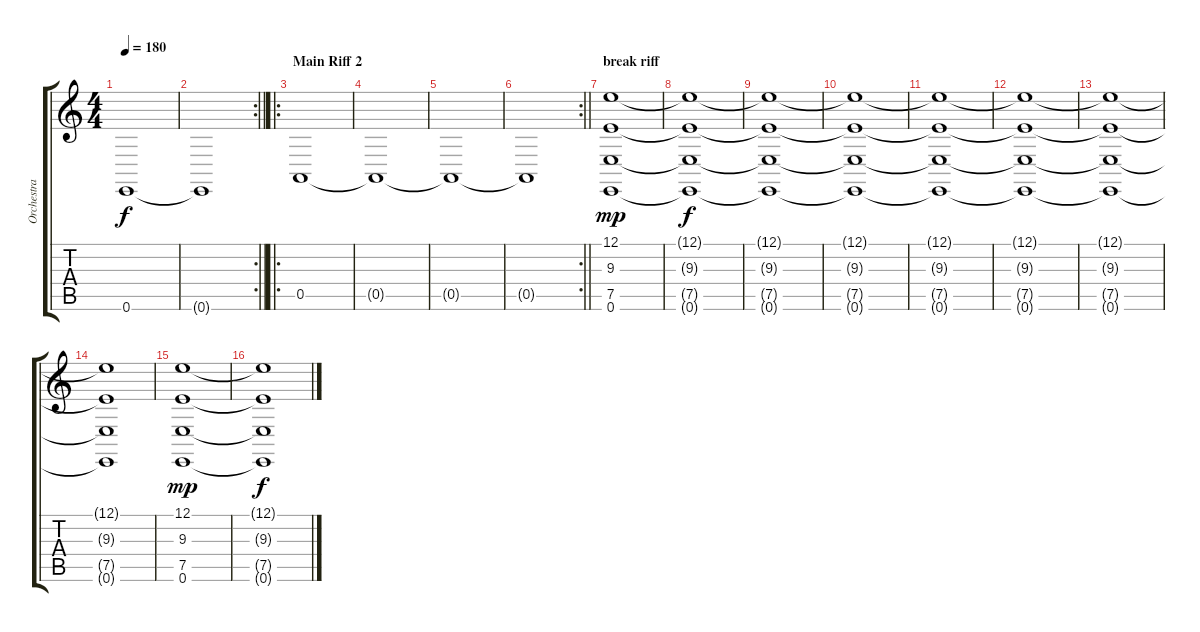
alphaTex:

\track ("Orchestra 2" "Orchestra ") {instrument stringensemble1}
\staff {score tabs}
\tuning (E4 B3 G3 D3 A2 E2) {hide}
\ts (4 4)
\tempo 180
\clef g2
\ks c
0.6{t}.1{dy f} |
\rc 2
\barLineRight lightlight
0.6{t}.1 |
\ro
\section ("" "Main Riff 2")
0.5.1 |
0.5{t}.1 |
0.5{t}.1 |
\rc 2
\barLineRight lightlight
0.5{t}.1 |
\section ("" "break riff")
(12.1 9.3 7.5 0.6).1{dy mp instrument churchorgan} |
(12.1{t} 9.3{t} 7.5{t} 0.6{t}).1{dy f} |
(12.1{t} 9.3{t} 7.5{t} 0.6{t}).1 |
(12.1{t} 9.3{t} 7.5{t} 0.6{t}).1 |
(12.1{t} 9.3{t} 7.5{t} 0.6{t}).1 |
(12.1{t} 9.3{t} 7.5{t} 0.6{t}).1 |
(12.1{t} 9.3{t} 7.5{t} 0.6{t}).1 |
(12.1{t} 9.3{t} 7.5{t} 0.6{t}).1 |
(12.1 9.3 7.5 0.6).1{dy mp} |
(12.1{t} 9.3{t} 7.5{t} 0.6{t}).1{dy f}
